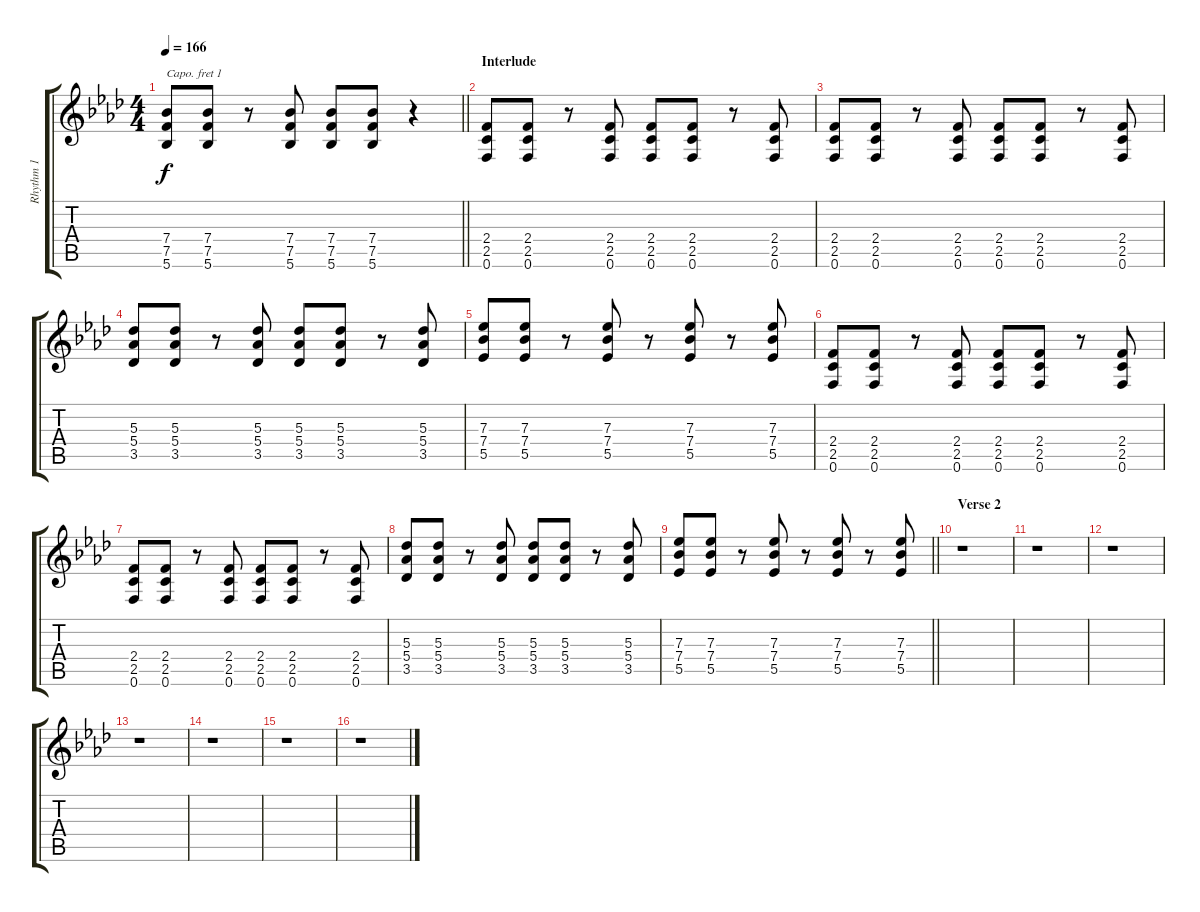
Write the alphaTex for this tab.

\track ("Rhythm 1" "Rhythm 1") {instrument overdrivenguitar}
\staff {score tabs}
\capo 1
\tuning (E4 B3 G3 D3 A2 E2) {hide}
\ts (4 4)
\tempo 166
\clef g2
\barLineRight lightlight
\ks ab
(7.4 7.5 5.6).8{dy f} (7.4 7.5 5.6).8 r.8 (7.4 7.5 5.6).8 (7.4 7.5 5.6).8 (7.4 7.5 5.6).8 r.4 |
\section ("" "Interlude")
(2.4 2.5 0.6).8 (2.4 2.5 0.6).8 r.8 (2.4 2.5 0.6).8 (2.4 2.5 0.6).8 (2.4 2.5 0.6).8 r.8 (2.4 2.5 0.6).8 |
(2.4 2.5 0.6).8 (2.4 2.5 0.6).8 r.8 (2.4 2.5 0.6).8 (2.4 2.5 0.6).8 (2.4 2.5 0.6).8 r.8 (2.4 2.5 0.6).8 |
(5.3 5.4 3.5).8 (5.3 5.4 3.5).8 r.8 (5.3 5.4 3.5).8 (5.3 5.4 3.5).8 (5.3 5.4 3.5).8 r.8 (5.3 5.4 3.5).8 |
(7.3 7.4 5.5).8 (7.3 7.4 5.5).8 r.8 (7.3 7.4 5.5).8 r.8 (7.3 7.4 5.5).8 r.8 (7.3 7.4 5.5).8 |
(2.4 2.5 0.6).8 (2.4 2.5 0.6).8 r.8 (2.4 2.5 0.6).8 (2.4 2.5 0.6).8 (2.4 2.5 0.6).8 r.8 (2.4 2.5 0.6).8 |
(2.4 2.5 0.6).8 (2.4 2.5 0.6).8 r.8 (2.4 2.5 0.6).8 (2.4 2.5 0.6).8 (2.4 2.5 0.6).8 r.8 (2.4 2.5 0.6).8 |
(5.3 5.4 3.5).8 (5.3 5.4 3.5).8 r.8 (5.3 5.4 3.5).8 (5.3 5.4 3.5).8 (5.3 5.4 3.5).8 r.8 (5.3 5.4 3.5).8 |
\barLineRight lightlight
(7.3 7.4 5.5).8 (7.3 7.4 5.5).8 r.8 (7.3 7.4 5.5).8 r.8 (7.3 7.4 5.5).8 r.8 (7.3 7.4 5.5).8 |
\section ("" "Verse 2")
r.1 |
r.1 |
r.1 |
r.1 |
r.1 |
r.1 |
r.1
